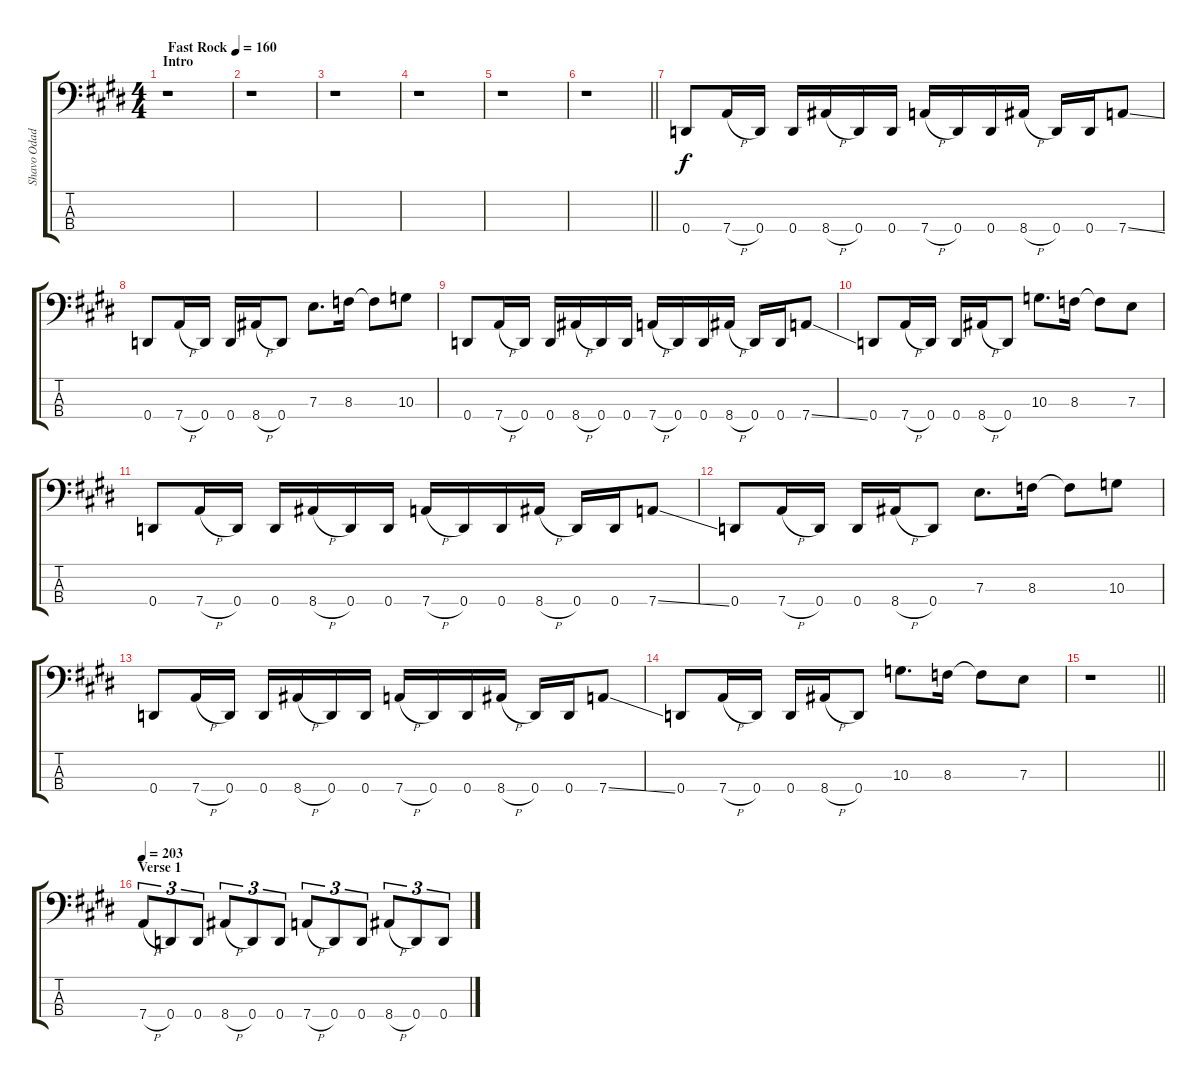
\track ("Shavo Odadjian [Bass Guitar]" "Shavo Odad") {instrument electricbassfinger}
\staff {score tabs}
\tuning (G2 D2 A1 D1) {hide}
\ts (4 4)
\section ("" "Intro")
\tempo (160 "Fast Rock")
\clef f4
\ks c#minor
r.1{dy f instrument electricbassfinger} |
r.1 |
r.1 |
r.1 |
r.1 |
\barLineRight lightlight
r.1 |
0.4.8 7.4{h}.16 0.4.16 0.4.16 8.4{h}.16 0.4.16 0.4.16 7.4{h}.16 0.4.16 0.4.16 8.4{h}.16 0.4.16 0.4.16 7.4{ss}.8 |
0.4.8 7.4{h}.16 0.4.16 0.4.16 8.4{h}.16 0.4.8 7.3.8{d} 8.3.16 8.3{t}.8 10.3.8 |
0.4.8 7.4{h}.16 0.4.16 0.4.16 8.4{h}.16 0.4.16 0.4.16 7.4{h}.16 0.4.16 0.4.16 8.4{h}.16 0.4.16 0.4.16 7.4{ss}.8 |
0.4.8 7.4{h}.16 0.4.16 0.4.16 8.4{h}.16 0.4.8 10.3.8{d} 8.3.16 8.3{t}.8 7.3.8 |
0.4.8 7.4{h}.16 0.4.16 0.4.16 8.4{h}.16 0.4.16 0.4.16 7.4{h}.16 0.4.16 0.4.16 8.4{h}.16 0.4.16 0.4.16 7.4{ss}.8 |
0.4.8 7.4{h}.16 0.4.16 0.4.16 8.4{h}.16 0.4.8 7.3.8{d} 8.3.16 8.3{t}.8 10.3.8 |
0.4.8 7.4{h}.16 0.4.16 0.4.16 8.4{h}.16 0.4.16 0.4.16 7.4{h}.16 0.4.16 0.4.16 8.4{h}.16 0.4.16 0.4.16 7.4{ss}.8 |
0.4.8 7.4{h}.16 0.4.16 0.4.16 8.4{h}.16 0.4.8 10.3.8{d} 8.3.16 8.3{t}.8 7.3.8 |
\barLineRight lightlight
r.1 |
\section ("" "Verse 1")
\tempo 203
7.4{h}.8{tu (3 2)} 0.4.8{tu (3 2)} 0.4.8{tu (3 2)} 8.4{h}.8{tu (3 2)} 0.4.8{tu (3 2)} 0.4.8{tu (3 2)} 7.4{h}.8{tu (3 2)} 0.4.8{tu (3 2)} 0.4.8{tu (3 2)} 8.4{h}.8{tu (3 2)} 0.4.8{tu (3 2)} 0.4.8{tu (3 2)}
